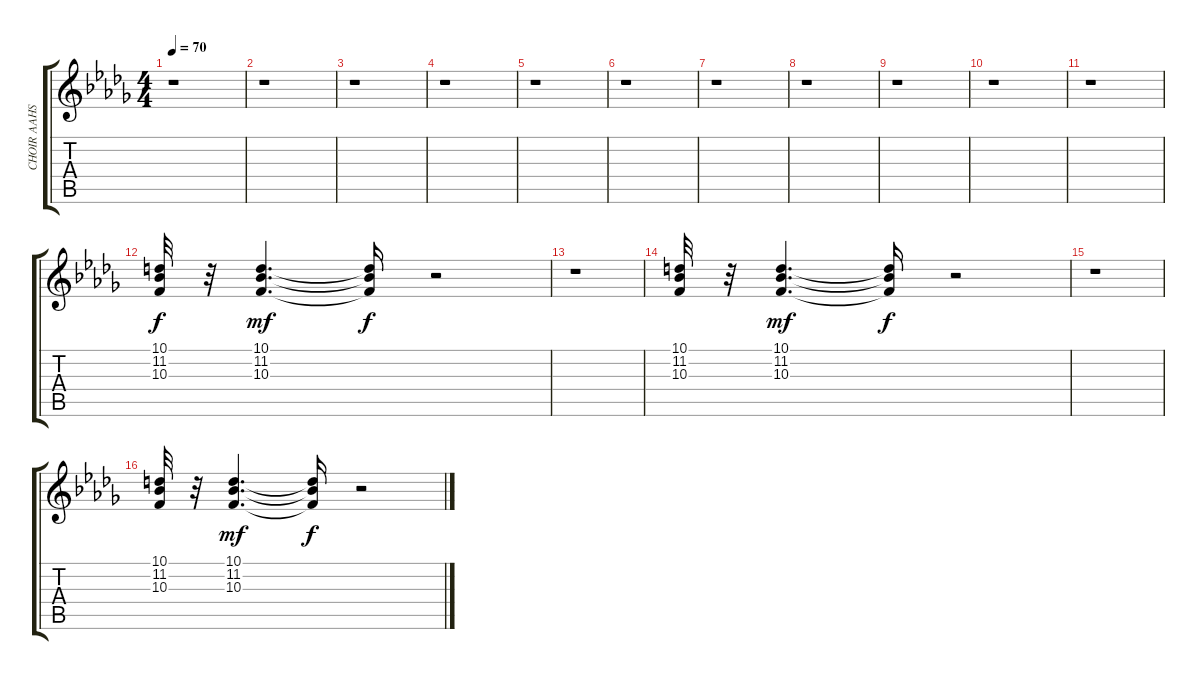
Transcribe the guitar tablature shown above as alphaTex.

\track ("CHOIR AAHS" "CHOIR AAHS") {instrument choiraahs}
\staff {score tabs}
\tuning (E4 B3 G3 D3 A2 E2) {hide}
\ts (4 4)
\tempo 70
\clef g2
\ks bbminor
r.1{dy f} |
r.1 |
r.1 |
r.1 |
r.1 |
r.1 |
r.1 |
r.1 |
r.1 |
r.1 |
r.1 |
(10.1 11.2 10.3).32 r.32 (10.1 11.2 10.3).4{d dy mf} (10.1{t} 11.2{t} 10.3{t}).16{dy f} r.2 |
r.1 |
(10.1 11.2 10.3).32 r.32 (10.1 11.2 10.3).4{d dy mf} (10.1{t} 11.2{t} 10.3{t}).16{dy f} r.2 |
r.1 |
(10.1 11.2 10.3).32 r.32 (10.1 11.2 10.3).4{d dy mf} (10.1{t} 11.2{t} 10.3{t}).16{dy f} r.2
